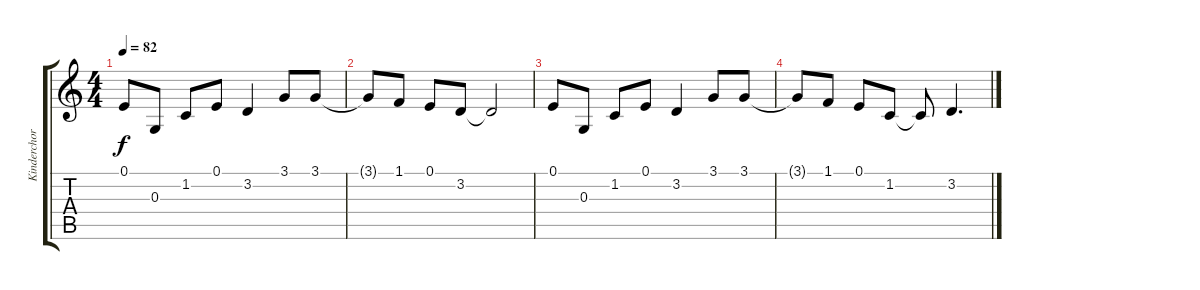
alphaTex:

\track ("Kinderchor" "Kinderchor") {instrument choiraahs}
\staff {score tabs}
\tuning (E4 B3 G3 D3 A2 E2) {hide}
\ts (4 4)
\tempo 82
\clef g2
\ks c
0.1.8{dy f} 0.3.8 1.2.8 0.1.8 3.2.4 3.1.8 3.1.8 |
3.1{t}.8 1.1.8 0.1.8 3.2.8 3.2{t}.2 |
0.1.8 0.3.8 1.2.8 0.1.8 3.2.4 3.1.8 3.1.8 |
3.1{t}.8 1.1.8 0.1.8 1.2.8 1.2{t}.8 3.2.4{d}
